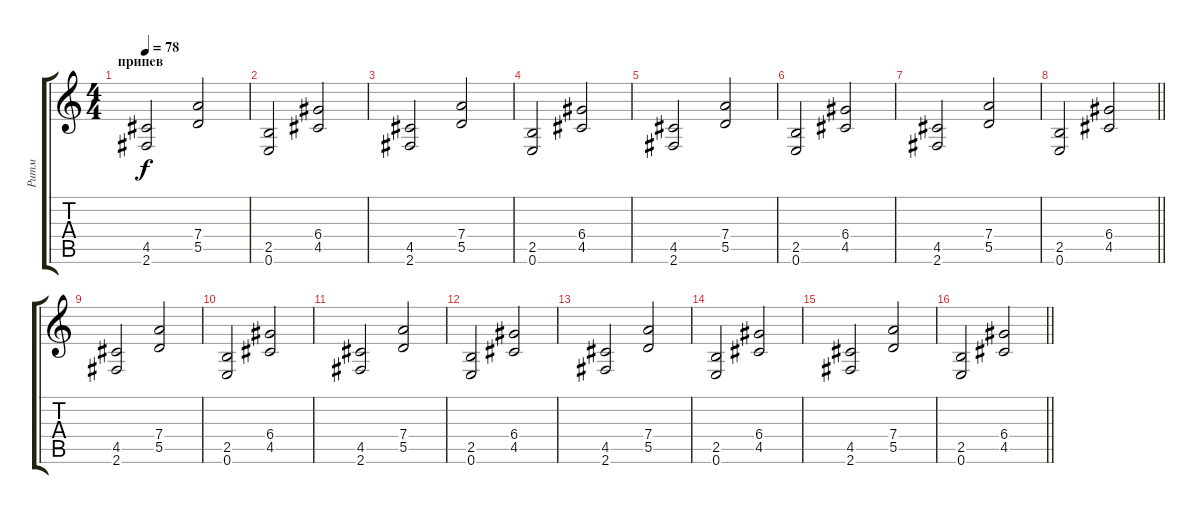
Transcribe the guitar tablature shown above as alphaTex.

\track ("Ритм" "Ритм") {instrument acousticguitarsteel}
\staff {score tabs}
\tuning (E4 B3 G3 D3 A2 E2) {hide}
\ts (4 4)
\section ("" "припев")
\tempo 78
\clef g2
\ks c
(4.5 2.6).2{dy f instrument distortionguitar} (7.4 5.5).2 |
(2.5 0.6).2 (6.4 4.5).2 |
(4.5 2.6).2 (7.4 5.5).2 |
(2.5 0.6).2 (6.4 4.5).2 |
(4.5 2.6).2 (7.4 5.5).2 |
(2.5 0.6).2 (6.4 4.5).2 |
(4.5 2.6).2 (7.4 5.5).2 |
\barLineRight lightlight
(2.5 0.6).2 (6.4 4.5).2 |
(4.5 2.6).2{instrument distortionguitar} (7.4 5.5).2 |
(2.5 0.6).2 (6.4 4.5).2 |
(4.5 2.6).2 (7.4 5.5).2 |
(2.5 0.6).2 (6.4 4.5).2 |
(4.5 2.6).2 (7.4 5.5).2 |
(2.5 0.6).2 (6.4 4.5).2 |
(4.5 2.6).2 (7.4 5.5).2 |
\barLineRight lightlight
(2.5 0.6).2 (6.4 4.5).2
